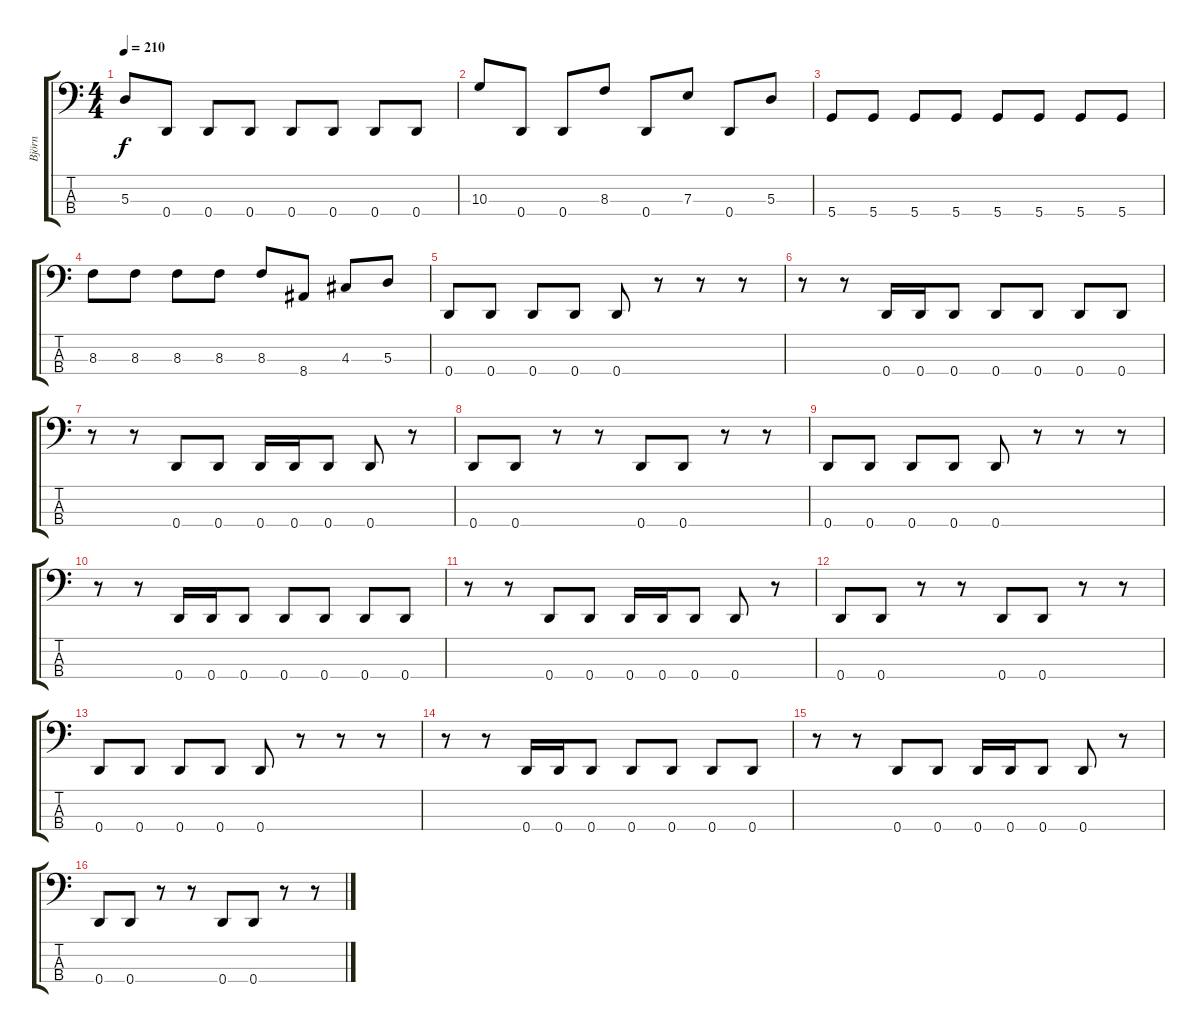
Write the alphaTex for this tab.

\track ("Björn" "Björn") {instrument electricbassfinger}
\staff {score tabs}
\tuning (G2 D2 A1 D1) {hide}
\ts (4 4)
\tempo 210
\clef f4
\ks c
5.3.8{dy f} 0.4.8 0.4.8 0.4.8 0.4.8 0.4.8 0.4.8 0.4.8 |
10.3.8 0.4.8 0.4.8 8.3.8 0.4.8 7.3.8 0.4.8 5.3.8 |
5.4.8 5.4.8 5.4.8 5.4.8 5.4.8 5.4.8 5.4.8 5.4.8 |
8.3.8 8.3.8 8.3.8 8.3.8 8.3.8 8.4.8 4.3.8 5.3.8 |
0.4.8 0.4.8 0.4.8 0.4.8 0.4.8 r.8 r.8 r.8 |
r.8 r.8 0.4.16 0.4.16 0.4.8 0.4.8 0.4.8 0.4.8 0.4.8 |
r.8 r.8 0.4.8 0.4.8 0.4.16 0.4.16 0.4.8 0.4.8 r.8 |
0.4.8 0.4.8 r.8 r.8 0.4.8 0.4.8 r.8 r.8 |
0.4.8 0.4.8 0.4.8 0.4.8 0.4.8 r.8 r.8 r.8 |
r.8 r.8 0.4.16 0.4.16 0.4.8 0.4.8 0.4.8 0.4.8 0.4.8 |
r.8 r.8 0.4.8 0.4.8 0.4.16 0.4.16 0.4.8 0.4.8 r.8 |
0.4.8 0.4.8 r.8 r.8 0.4.8 0.4.8 r.8 r.8 |
0.4.8 0.4.8 0.4.8 0.4.8 0.4.8 r.8 r.8 r.8 |
r.8 r.8 0.4.16 0.4.16 0.4.8 0.4.8 0.4.8 0.4.8 0.4.8 |
r.8 r.8 0.4.8 0.4.8 0.4.16 0.4.16 0.4.8 0.4.8 r.8 |
0.4.8 0.4.8 r.8 r.8 0.4.8 0.4.8 r.8 r.8
